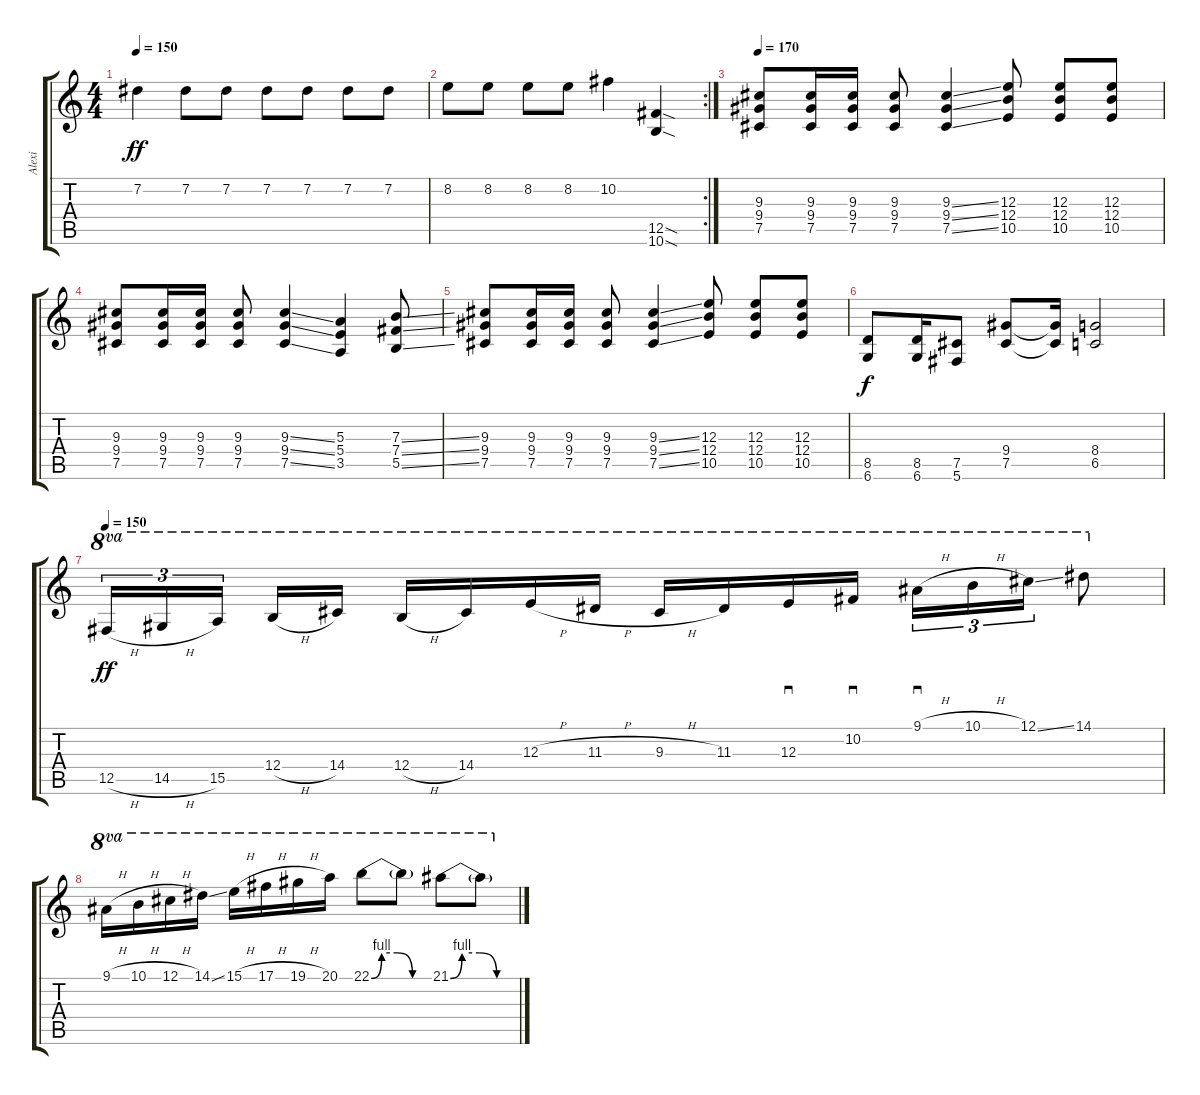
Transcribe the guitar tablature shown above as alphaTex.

\track ("Alexi" "Alexi") {instrument distortionguitar}
\staff {score tabs}
\tuning (Db4 Ab3 E3 B2 Gb2 Db2) {hide}
\ts (4 4)
\tempo 150
\clef g2
\ks c
7.2.4{dy ff} 7.2.8 7.2.8 7.2.8 7.2.8 7.2.8 7.2.8 |
\rc 2
8.2.8 8.2.8 8.2.8 8.2.8 10.2.4 (12.5{sod} 10.6{sod}).4 |
\tempo 170
(9.3 9.4 7.5).8 (9.3 9.4 7.5).16 (9.3 9.4 7.5).16 (9.3 9.4 7.5).8 (9.3{ss} 9.4{ss} 7.5{ss}).4 (12.3 12.4 10.5).8 (12.3 12.4 10.5).8 (12.3 12.4 10.5).8 |
(9.3 9.4 7.5).8 (9.3 9.4 7.5).16 (9.3 9.4 7.5).16 (9.3 9.4 7.5).8 (9.3{ss} 9.4{ss} 7.5{ss}).4 (5.3 5.4 3.5).4 (7.3{ss} 7.4{ss} 5.5{ss}).8 |
(9.3 9.4 7.5).8 (9.3 9.4 7.5).16 (9.3 9.4 7.5).16 (9.3 9.4 7.5).8 (9.3{ss} 9.4{ss} 7.5{ss}).4 (12.3 12.4 10.5).8 (12.3 12.4 10.5).8 (12.3 12.4 10.5).8 |
(8.5 6.6).8{dy f} (8.5 6.6).16 (7.5 5.6).8 (9.4 7.5).8 (9.4{t} 7.5{t}).16 (8.4 6.5).2 |
\tempo 150
12.5{h}.16{tu (3 2) ot 8va dy ff} 14.5{h}.16{tu (3 2) ot 8va} 15.5.16{tu (3 2) ot 8va beam splitsecondary} 12.4{h}.16{ot 8va} 14.4.16{ot 8va} 12.4{h}.16{ot 8va} 14.4.16{ot 8va} 12.3{h}.16{ot 8va} 11.3{h}.16{ot 8va} 9.3{h}.16{ot 8va} 11.3.16{ot 8va} 12.3.16{sd ot 8va} 10.2.16{sd ot 8va} 9.1{h}.16{sd tu (3 2) ot 8va} 10.1{h}.16{tu (3 2) ot 8va} 12.1{ss}.16{tu (3 2) ot 8va} 14.1.8{ot 8va} |
9.1{h}.16{ot 8va} 10.1{h}.16{ot 8va} 12.1{h}.16{ot 8va} 14.1{ss}.16{ot 8va} 15.1{h}.16{ot 8va} 17.1{h}.16{ot 8va} 19.1{h}.16{ot 8va} 20.1.16{ot 8va} 22.1{be (custom 0 0 10 4 25 4 40 0 60 0)}.8{ot 8va} 22.1{t}.8{ot 8va} 21.1{be (custom 0 0 10 4 25 4 40 0 60 0)}.8{ot 8va} 21.1{t}.8{ot 8va}
